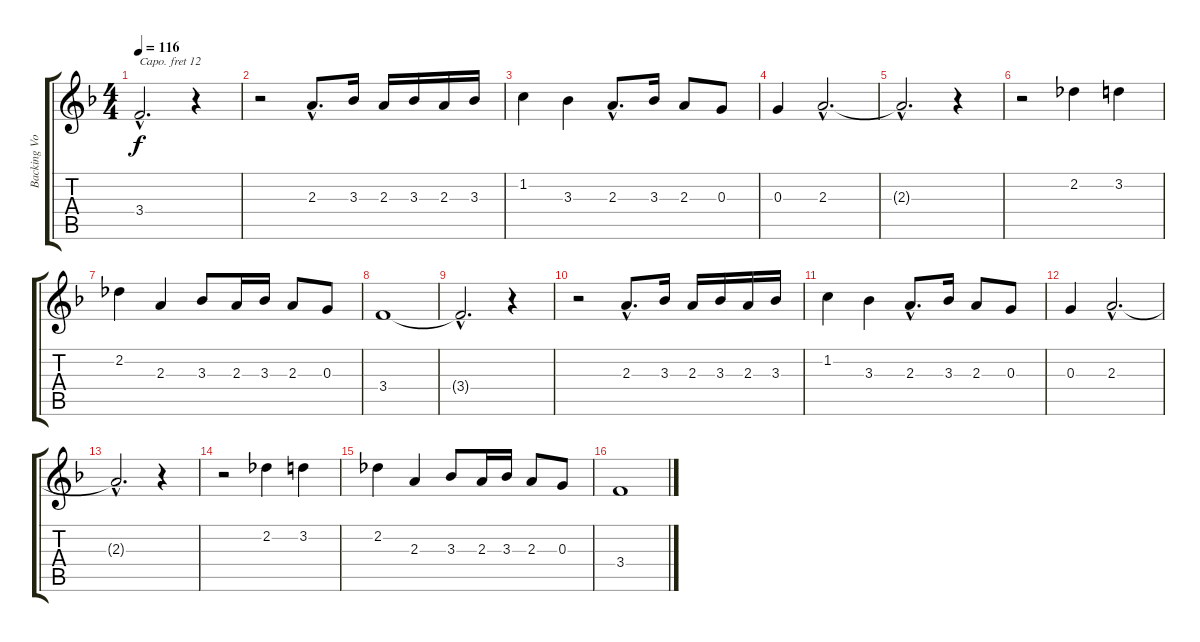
\track ("Backing Vocals" "Backing Vo") {instrument oboe}
\staff {score tabs}
\capo 12
\tuning (E4 B3 G3 D3 A2 E2) {hide}
\ts (4 4)
\tempo 116
\clef g2
\ks dminor
3.4{hac t}.2{d dy f} r.4 |
r.2 2.3{hac}.8{d} 3.3.16 2.3.16 3.3.16 2.3.16 3.3.16 |
1.2.4 3.3.4 2.3{hac}.8{d} 3.3.16 2.3.8 0.3.8 |
0.3.4 2.3{hac}.2{d} |
2.3{hac t}.2{d} r.4 |
r.2 2.2.4 3.2.4 |
2.2.4 2.3.4 3.3.8 2.3.16 3.3.16 2.3.8 0.3.8 |
3.4.1 |
3.4{hac t}.2{d} r.4 |
r.2 2.3{hac}.8{d} 3.3.16 2.3.16 3.3.16 2.3.16 3.3.16 |
1.2.4 3.3.4 2.3{hac}.8{d} 3.3.16 2.3.8 0.3.8 |
0.3.4 2.3{hac}.2{d} |
2.3{hac t}.2{d} r.4 |
r.2 2.2.4 3.2.4 |
2.2.4 2.3.4 3.3.8 2.3.16 3.3.16 2.3.8 0.3.8 |
3.4.1
